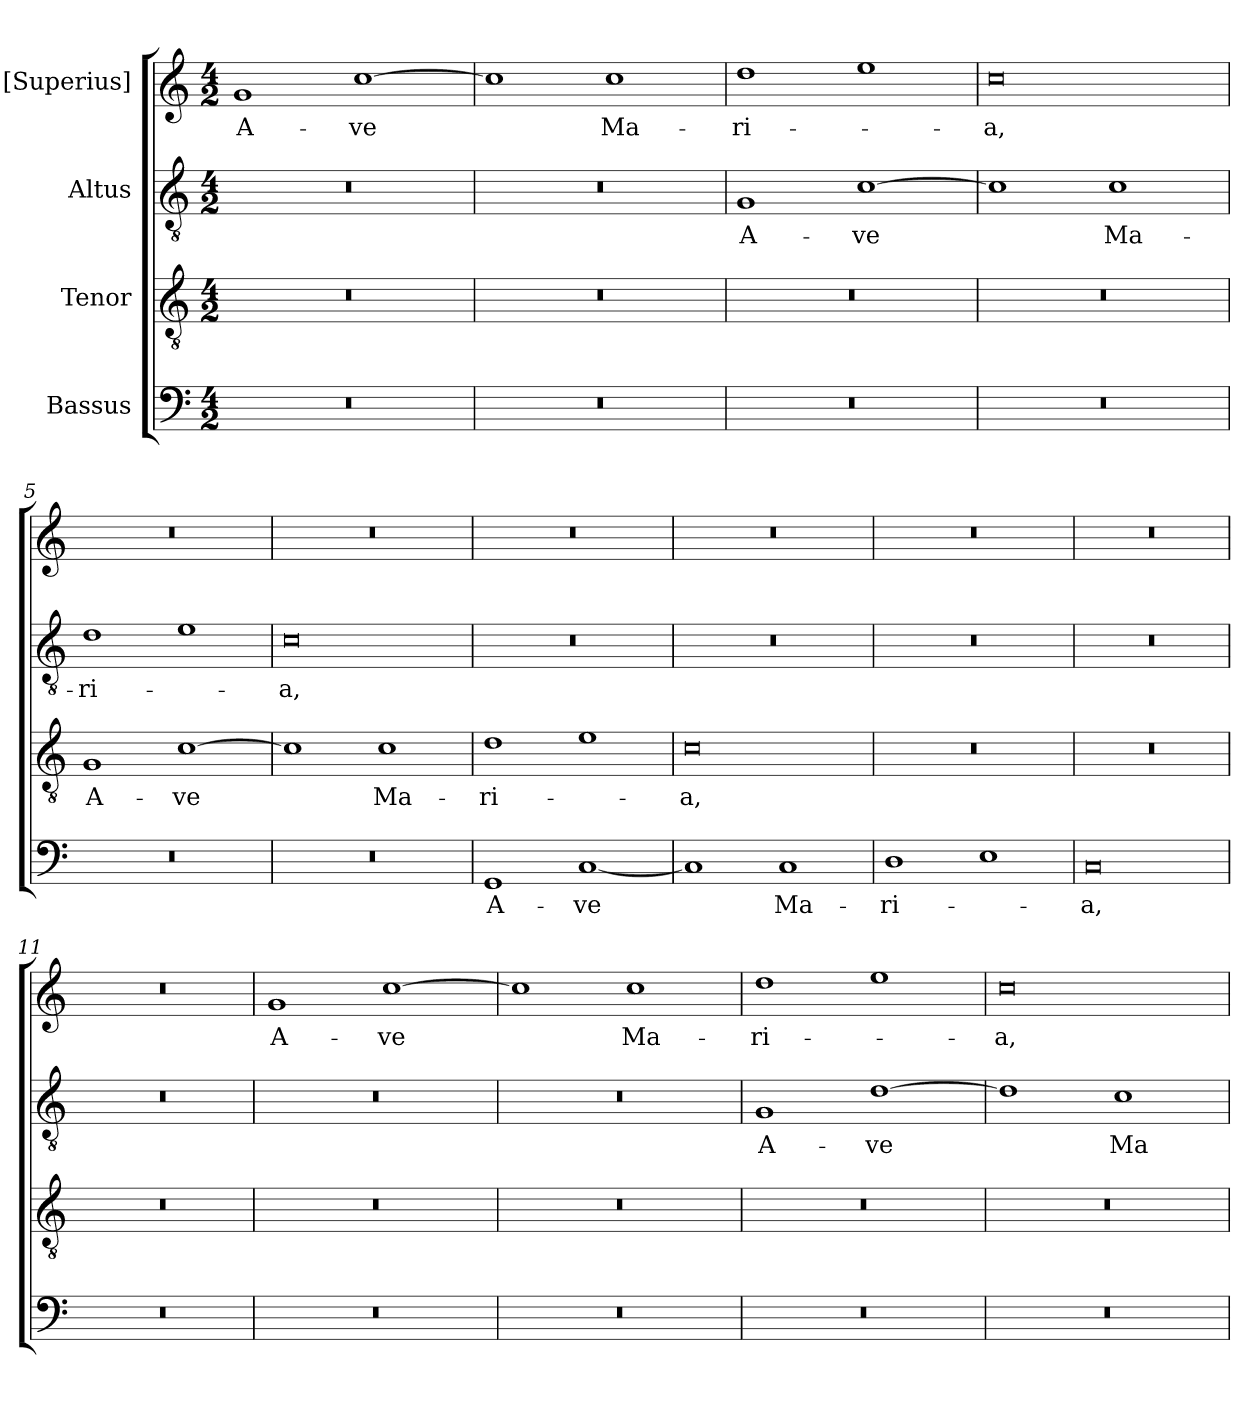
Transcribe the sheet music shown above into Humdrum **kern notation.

**kern	**text	**kern	**text	**kern	**text	**kern	**text
*part4	*part4	*part3	*part3	*part2	*part2	*part1	*part1
*staff4	*staff4	*staff3	*staff3	*staff2	*staff2	*staff1	*staff1
*I"Bassus	*	*I"Tenor	*	*I"Altus	*	*I"[Superius]	*
*clefF4	*	*clefGv2	*	*clefGv2	*	*clefG2	*
*k[]	*	*k[]	*	*k[]	*	*k[]	*
*M4/2	*	*M4/2	*	*M4/2	*	*M4/2	*
=1	=1	=1	=1	=1	=1	=1	=1
0r	.	0r	.	0r	.	1g/	A-
.	.	.	.	.	.	[1cc\	-ve
=2	=2	=2	=2	=2	=2	=2	=2
0r	.	0r	.	0r	.	1cc\]	.
.	.	.	.	.	.	1cc\	Ma-
=3	=3	=3	=3	=3	=3	=3	=3
0r	.	0r	.	1G/	A-	1dd\	-ri-
.	.	.	.	[1c\	-ve	1ee\	.
=4	=4	=4	=4	=4	=4	=4	=4
0r	.	0r	.	1c\]	.	0cc\	-a,
.	.	.	.	1c\	Ma-	.	.
=5	=5	=5	=5	=5	=5	=5	=5
0r	.	1G/	A-	1d\	-ri-	0r	.
.	.	[1c\	-ve	1e\	.	.	.
=6	=6	=6	=6	=6	=6	=6	=6
0r	.	1c\]	.	0c\	-a,	0r	.
.	.	1c\	Ma-	.	.	.	.
=7	=7	=7	=7	=7	=7	=7	=7
1GG/	A-	1d\	-ri-	0r	.	0r	.
[1C/	-ve	1e\	.	.	.	.	.
=8	=8	=8	=8	=8	=8	=8	=8
1C/]	.	0c\	-a,	0r	.	0r	.
1C/	Ma-	.	.	.	.	.	.
=9	=9	=9	=9	=9	=9	=9	=9
1D\	-ri-	0r	.	0r	.	0r	.
1E\	.	.	.	.	.	.	.
=10	=10	=10	=10	=10	=10	=10	=10
0C/	-a,	0r	.	0r	.	0r	.
=11	=11	=11	=11	=11	=11	=11	=11
0r	.	0r	.	0r	.	0r	.
!!LO:LB:g=z
=12	=12	=12	=12	=12	=12	=12	=12
0r	.	0r	.	0r	.	1g/	A-
.	.	.	.	.	.	[1cc\	-ve
=13	=13	=13	=13	=13	=13	=13	=13
0r	.	0r	.	0r	.	1cc\]	.
.	.	.	.	.	.	1cc\	Ma-
=14	=14	=14	=14	=14	=14	=14	=14
0r	.	0r	.	1G/	A-	1dd\	-ri-
.	.	.	.	[1d\	-ve	1ee\	.
=15	=15	=15	=15	=15	=15	=15	=15
0r	.	0r	.	1d\]	.	0cc\	-a,
.	.	.	.	1c\	Ma-	.	.
=	=	=	=	=	=	=	=
*-	*-	*-	*-	*-	*-	*-	*-
